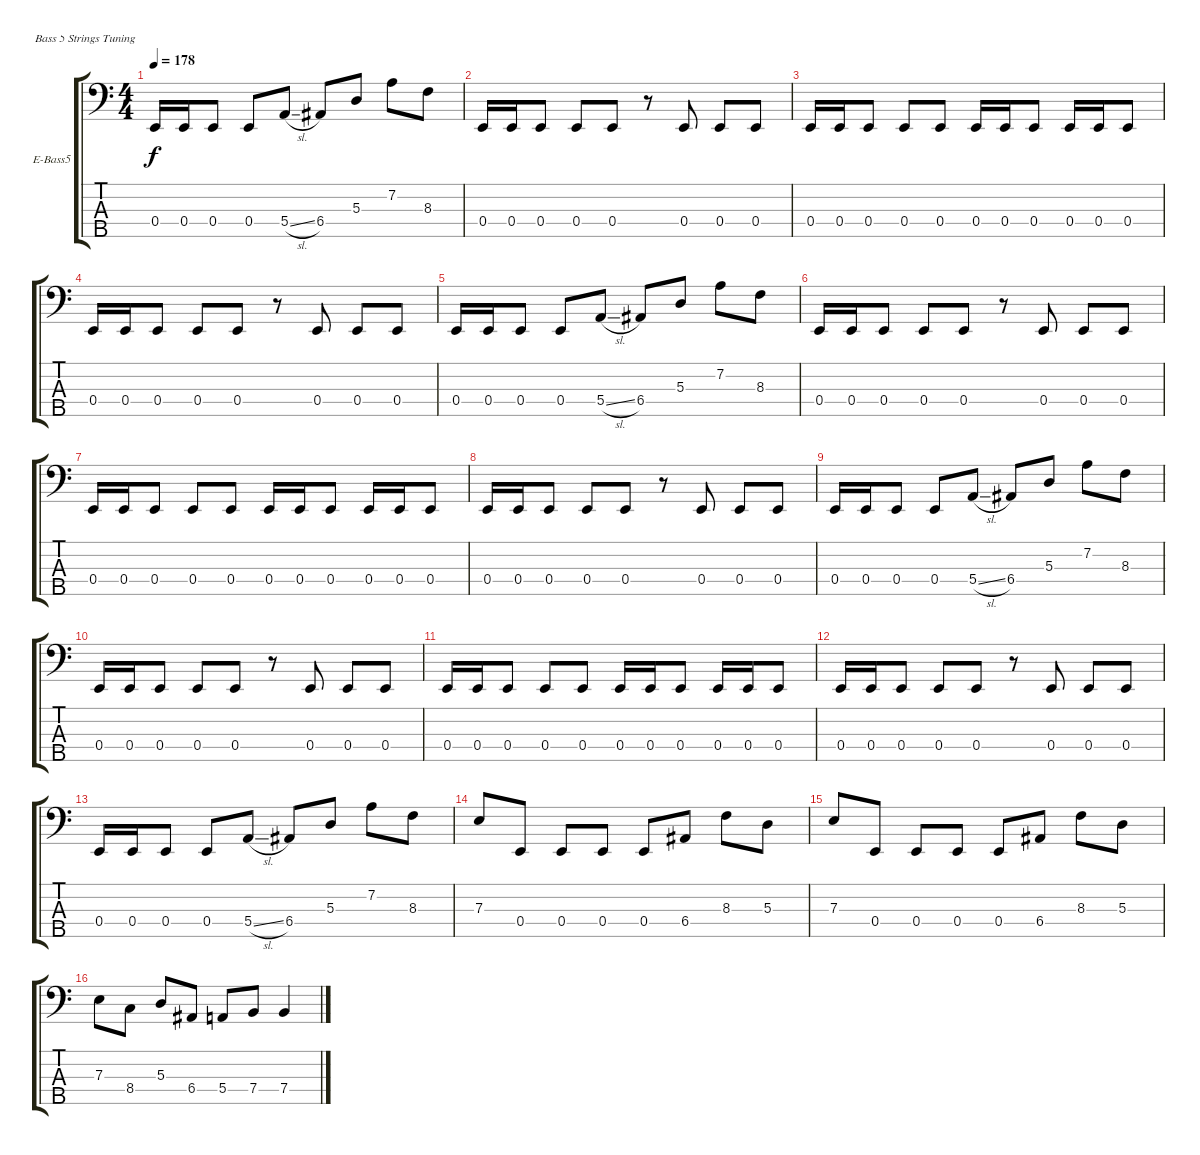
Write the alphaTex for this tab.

\bracketExtendMode groupsimilarinstruments
\firstSystemTrackNameOrientation horizontal
\otherSystemsTrackNameOrientation horizontal
\track ("Robert Trujillo" "E-Bass5") {instrument electricbassfinger}
\staff {score tabs}
\tuning (G2 D2 A1 E1 B0)
\ts (4 4)
\tempo 178
\clef f4
\ks c
0.4.16{dy f} 0.4.16 0.4.8 0.4.8 5.4{sl}.8 6.4.8 5.3.8 7.2.8 8.3.8 |
0.4.16 0.4.16 0.4.8 0.4.8 0.4.8 r.8 0.4.8 0.4.8 0.4.8 |
0.4.16 0.4.16 0.4.8 0.4.8 0.4.8 0.4.16 0.4.16 0.4.8 0.4.16 0.4.16 0.4.8 |
0.4.16 0.4.16 0.4.8 0.4.8 0.4.8 r.8 0.4.8 0.4.8 0.4.8 |
0.4.16 0.4.16 0.4.8 0.4.8 5.4{sl}.8 6.4.8 5.3.8 7.2.8 8.3.8 |
0.4.16 0.4.16 0.4.8 0.4.8 0.4.8 r.8 0.4.8 0.4.8 0.4.8 |
0.4.16 0.4.16 0.4.8 0.4.8 0.4.8 0.4.16 0.4.16 0.4.8 0.4.16 0.4.16 0.4.8 |
0.4.16 0.4.16 0.4.8 0.4.8 0.4.8 r.8 0.4.8 0.4.8 0.4.8 |
0.4.16 0.4.16 0.4.8 0.4.8 5.4{sl}.8 6.4.8 5.3.8 7.2.8 8.3.8 |
0.4.16 0.4.16 0.4.8 0.4.8 0.4.8 r.8 0.4.8 0.4.8 0.4.8 |
0.4.16 0.4.16 0.4.8 0.4.8 0.4.8 0.4.16 0.4.16 0.4.8 0.4.16 0.4.16 0.4.8 |
0.4.16 0.4.16 0.4.8 0.4.8 0.4.8 r.8 0.4.8 0.4.8 0.4.8 |
0.4.16 0.4.16 0.4.8 0.4.8 5.4{sl}.8 6.4.8 5.3.8 7.2.8 8.3.8 |
7.3.8 0.4.8 0.4.8 0.4.8 0.4.8 6.4.8 8.3.8 5.3.8 |
7.3.8 0.4.8 0.4.8 0.4.8 0.4.8 6.4.8 8.3.8 5.3.8 |
7.3.8 8.4.8 5.3.8 6.4.8 5.4.8 7.4.8 7.4.4
